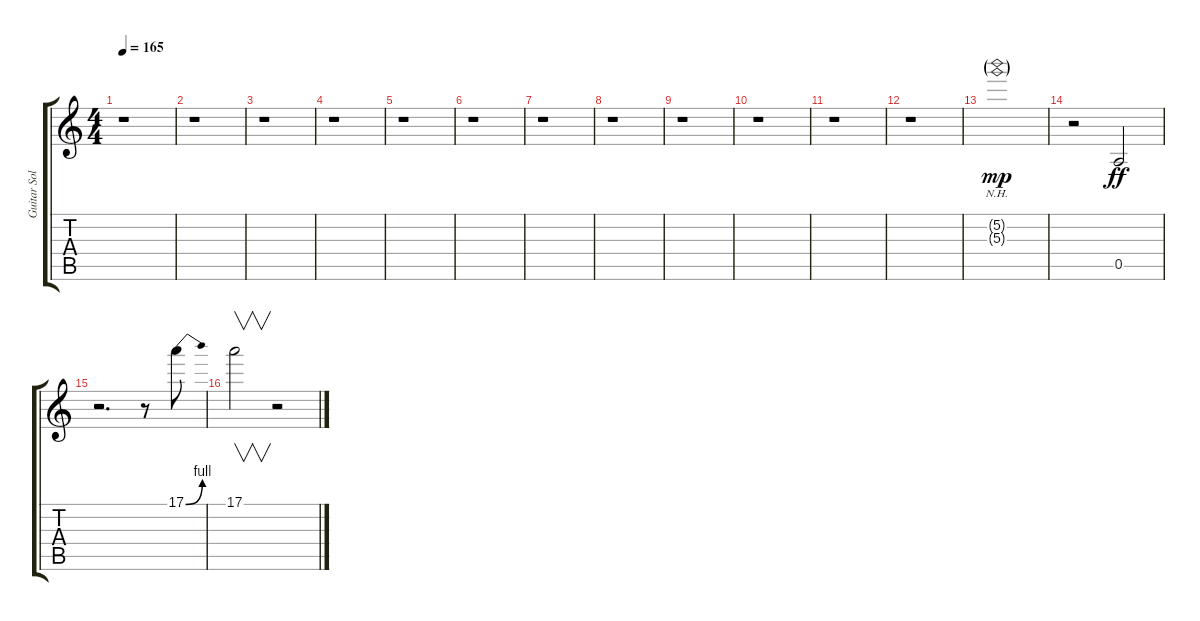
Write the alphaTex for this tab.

\track ("Guitar Solo I" "Guitar Sol") {instrument distortionguitar}
\staff {score tabs}
\tuning (E4 B3 G3 D3 A2 E2) {hide}
\ts (4 4)
\tempo 165
\clef g2
\ks c
r.1{dy ff} |
r.1 |
r.1 |
r.1 |
r.1 |
r.1 |
r.1 |
r.1 |
r.1 |
r.1 |
r.1 |
r.1 |
(5.2{nh g} 5.3{nh g}).1{dy mp} |
r.2 0.5.2{dy ff} |
r.2{d} r.8 17.1{be (bend 0 0 60 4)}.8 |
17.1.2{v} r.2
